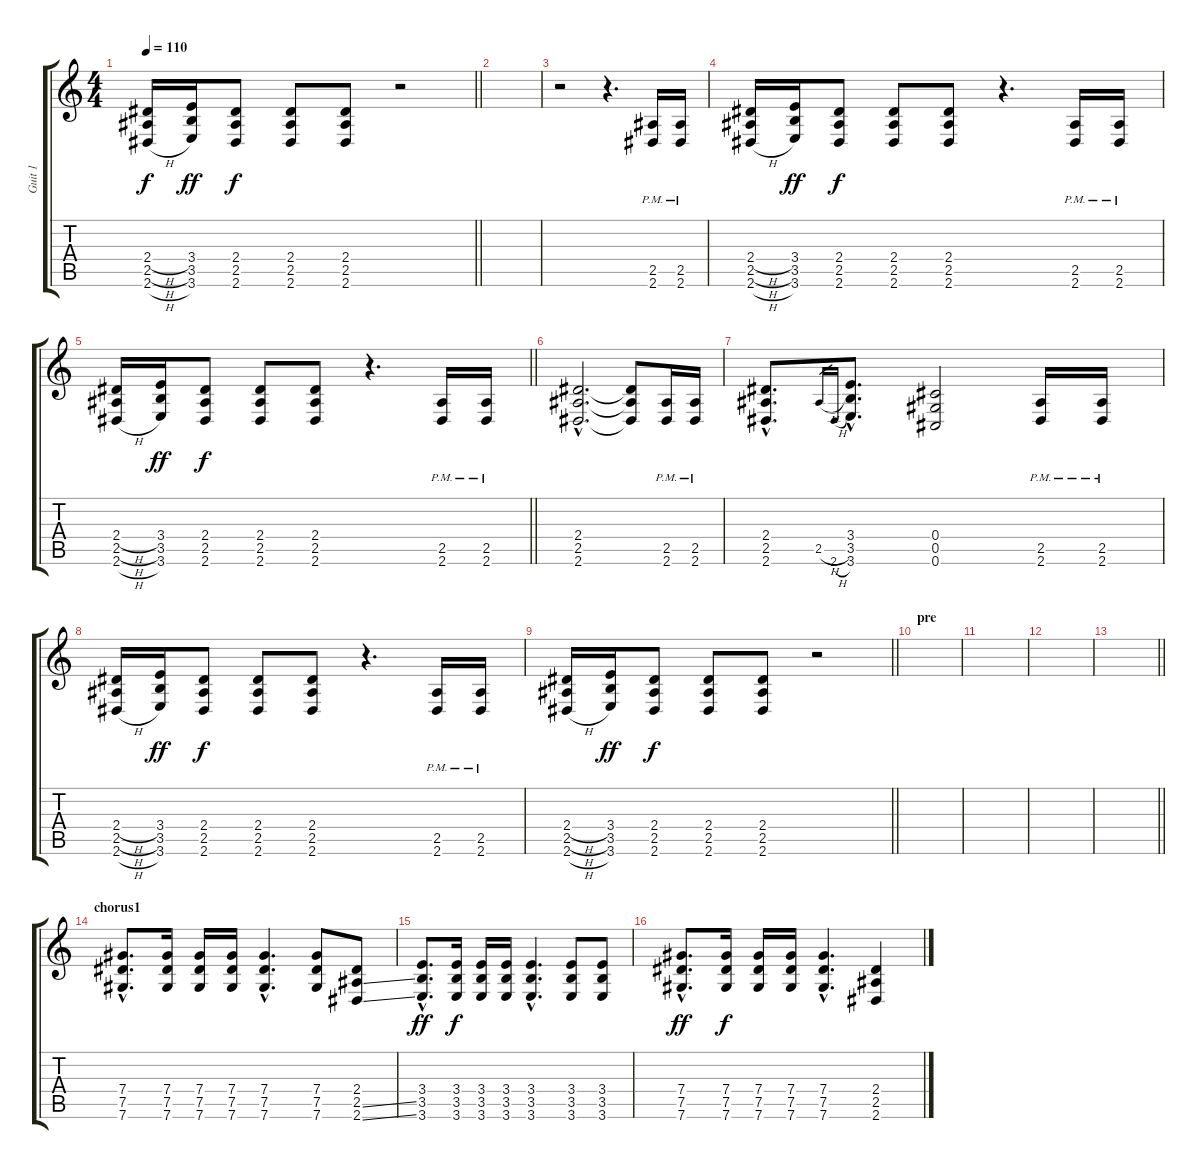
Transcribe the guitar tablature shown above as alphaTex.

\track ("Guit 1" "Guit 1") {instrument distortionguitar}
\staff {score tabs}
\tuning (Eb4 Bb3 Gb3 Db3 Ab2 Db2) {hide}
\ts (4 4)
\tempo 110
\clef g2
\barLineRight lightlight
\ks c
(2.4{h} 2.5{h} 2.6{h}).16{dy f} (3.4 3.5 3.6).16{dy ff} (2.4 2.5 2.6).8{dy f} (2.4 2.5 2.6).8 (2.4 2.5 2.6).8 r.2 |
|
r.2 r.4{d} (2.5{pm} 2.6).16 (2.5{pm} 2.6).16 |
(2.4{h} 2.5{h} 2.6{h}).16 (3.4 3.5 3.6).16{dy ff} (2.4 2.5 2.6).8{dy f} (2.4 2.5 2.6).8 (2.4 2.5 2.6).8 r.4{d} (2.5{pm} 2.6).16 (2.5{pm} 2.6).16 |
\barLineRight lightlight
(2.4{h} 2.5{h} 2.6{h}).16 (3.4 3.5 3.6).16{dy ff} (2.4 2.5 2.6).8{dy f} (2.4 2.5 2.6).8 (2.4 2.5 2.6).8 r.4{d} (2.5{pm} 2.6).16 (2.5{pm} 2.6).16 |
(2.4{hac} 2.5{hac} 2.6{hac}).2{d} (2.4{t} 2.5{t} 2.6{t}).8 (2.5{pm} 2.6).16 (2.5{pm} 2.6).16 |
(2.4{hac} 2.5{hac} 2.6{hac}).8{d} 2.5{h}.16{gr} 2.6{h}.16{gr} (3.4{hac} 3.5{hac} 3.6{hac}).8{d} (0.4 0.5 0.6).2 (2.5{pm} 2.6).16 (2.5{pm} 2.6).16 |
(2.4{h} 2.5{h} 2.6{h}).16 (3.4 3.5 3.6).16{dy ff} (2.4 2.5 2.6).8{dy f} (2.4 2.5 2.6).8 (2.4 2.5 2.6).8 r.4{d} (2.5{pm} 2.6).16 (2.5{pm} 2.6).16 |
\barLineRight lightlight
(2.4{h} 2.5{h} 2.6{h}).16 (3.4 3.5 3.6).16{dy ff} (2.4 2.5 2.6).8{dy f} (2.4 2.5 2.6).8 (2.4 2.5 2.6).8 r.2 |
\section ("" "pre")
|
|
|
\barLineRight lightlight
|
\section ("" "chorus1")
(7.4{hac} 7.5{hac} 7.6{hac}).8{d} (7.4 7.5 7.6).16 (7.4 7.5 7.6).16 (7.4 7.5 7.6).16 (7.4{hac} 7.5{hac} 7.6{hac}).4{d} (7.4 7.5 7.6).8 (2.4 2.5{ss} 2.6{ss}).8 |
(3.4{hac} 3.5{hac} 3.6{hac}).8{d dy ff} (3.4 3.5 3.6).16{dy f} (3.4 3.5 3.6).16 (3.4 3.5 3.6).16 (3.4{hac} 3.5{hac} 3.6{hac}).4{d} (3.4 3.5 3.6).8 (3.4 3.5 3.6).8 |
(7.4{hac} 7.5{hac} 7.6{hac}).8{d dy ff} (7.4 7.5 7.6).16{dy f} (7.4 7.5 7.6).16 (7.4 7.5 7.6).16 (7.4{hac} 7.5{hac} 7.6{hac}).4{d} (2.4 2.5 2.6).4
